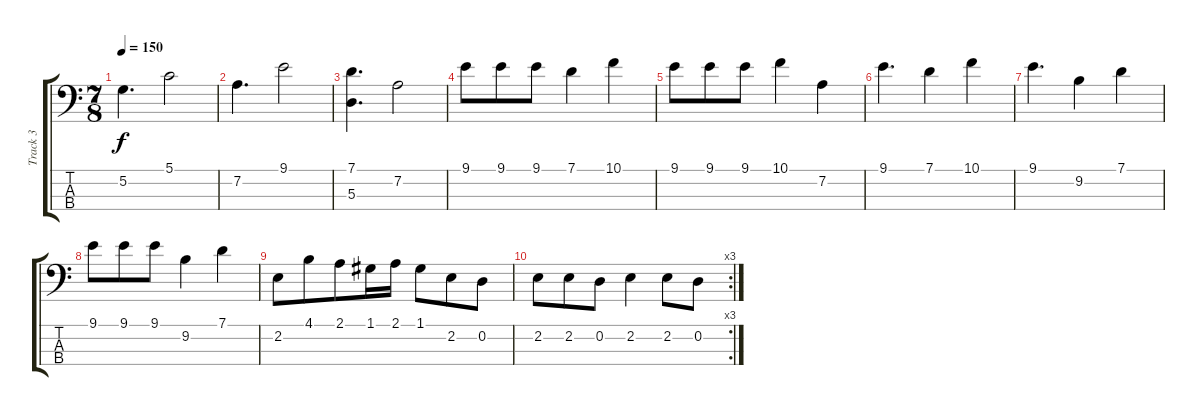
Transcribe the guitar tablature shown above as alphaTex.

\track ("Track 3" "Track 3") {instrument electricbassfinger}
\staff {score tabs}
\tuning (G2 D2 A1 E1) {hide}
\ts (7 8)
\tempo 150
\clef f4
\ks c
5.2.4{d dy f} 5.1.2 |
7.2.4{d} 9.1.2 |
(7.1 5.3).4{d} 7.2.2 |
9.1.8 9.1.8 9.1.8 7.1.4 10.1.4 |
9.1.8 9.1.8 9.1.8 10.1.4 7.2.4 |
9.1.4{d} 7.1.4 10.1.4 |
9.1.4{d} 9.2.4 7.1.4 |
9.1.8 9.1.8 9.1.8 9.2.4 7.1.4 |
2.2.8 4.1.8 2.1.8 1.1.16 2.1.16 1.1.8 2.2.8 0.2.8 |
\rc 3
2.2.8 2.2.8 0.2.8 2.2.4 2.2.8 0.2.8
